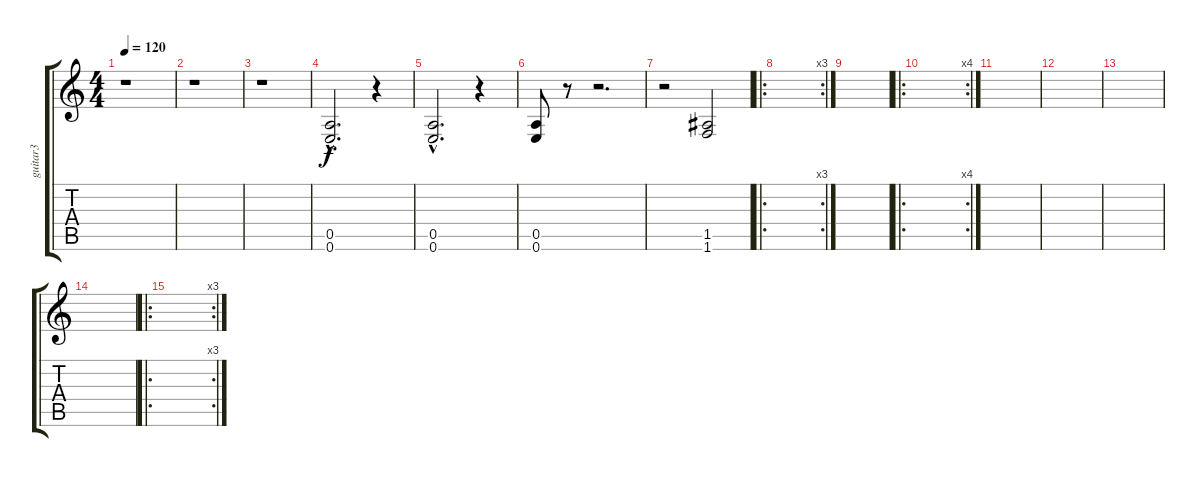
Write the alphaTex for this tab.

\track ("guitar3" "guitar3") {instrument overdrivenguitar}
\staff {score tabs}
\tuning (E4 B3 G3 D3 A2 E2) {hide}
\ts (4 4)
\tempo 120
\clef g2
\ks c
r.1{dy f} |
r.1 |
r.1 |
(0.5{hac} 0.6{hac}).2{d} r.4 |
(0.5{hac} 0.6{hac}).2{d} r.4 |
(0.5 0.6).8 r.8 r.2{d} |
r.2 (1.5 1.6).2 |
\ro
\rc 3
|
|
\ro
\rc 4
|
|
|
|
|
\ro
\rc 3
